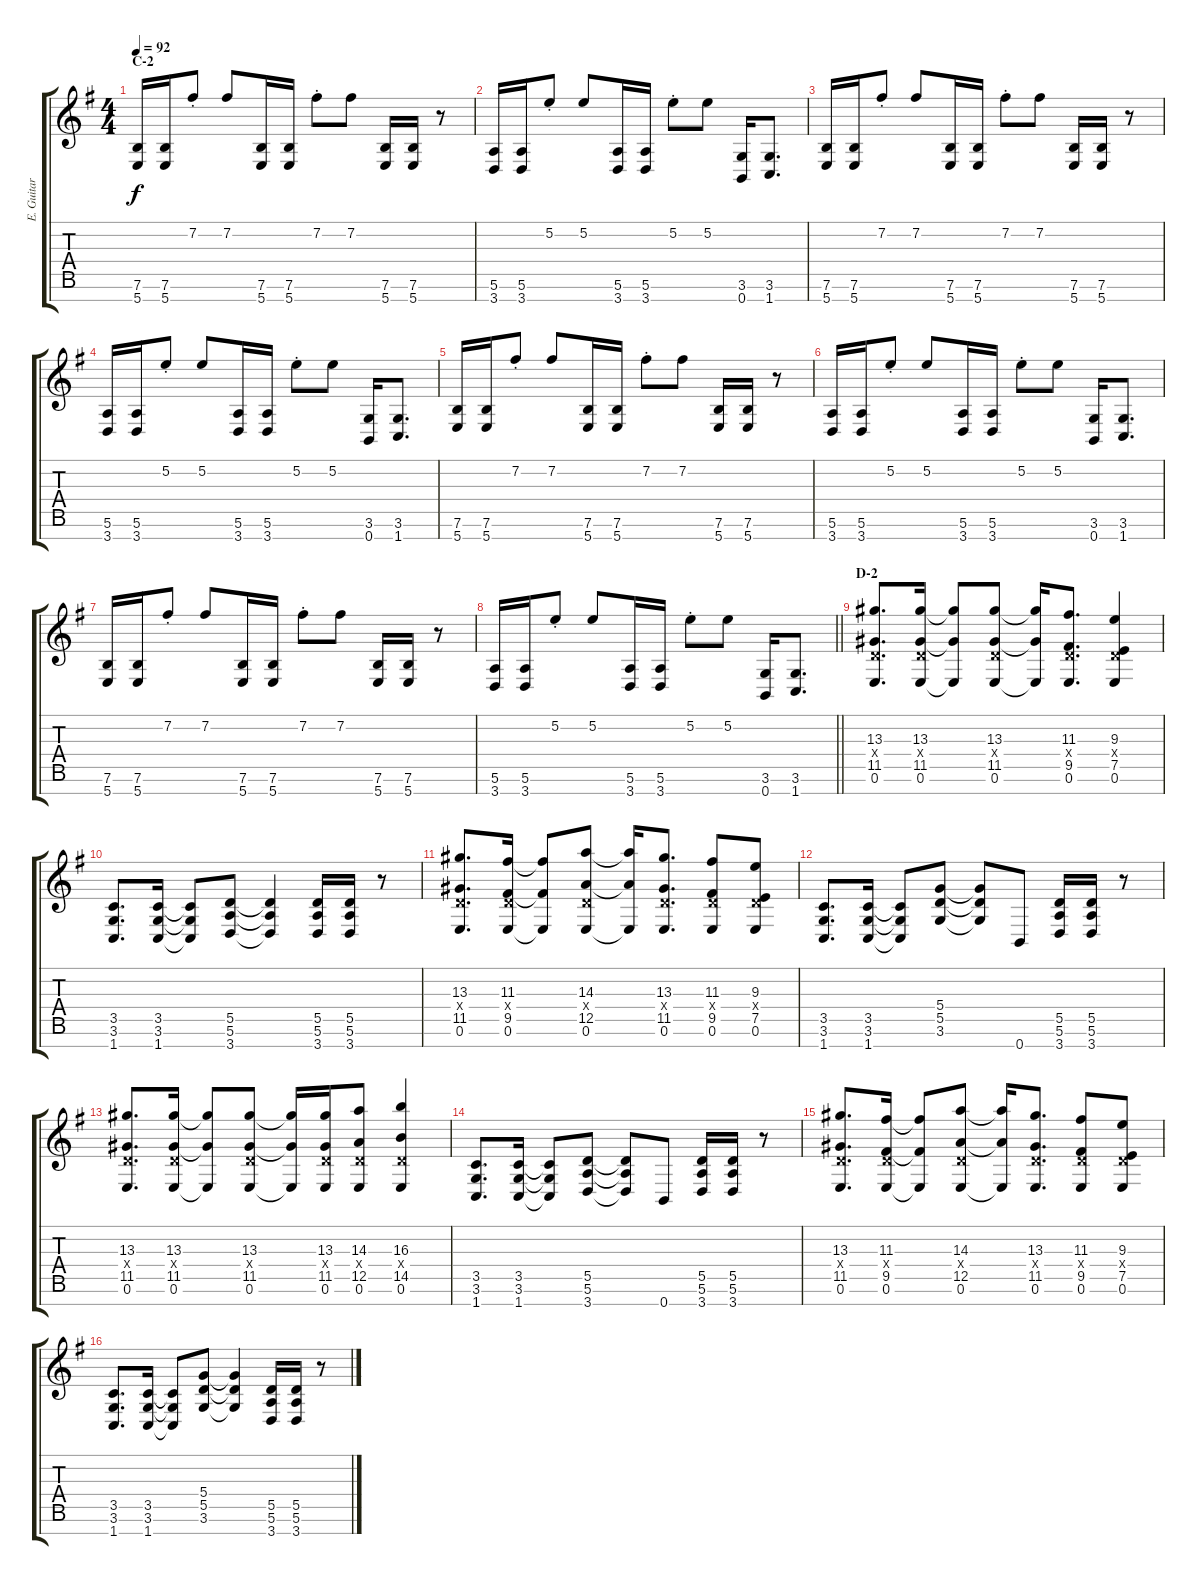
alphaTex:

\track ("E. Guitar II" "E. Guitar ") {instrument overdrivenguitar}
\staff {score tabs}
\tuning (E4 B3 G3 D3 A2 E2 B1) {hide}
\ts (4 4)
\section ("" "C-2")
\tempo 92
\clef g2
\ks eminor
(7.6 5.7).16{dy f} (7.6 5.7).16 7.2{st}.8 7.2.8 (7.6 5.7).16 (7.6 5.7).16 7.2{st}.8 7.2.8 (7.6 5.7).16 (7.6 5.7).16 r.8 |
(5.6 3.7).16 (5.6 3.7).16 5.2{st}.8 5.2.8 (5.6 3.7).16 (5.6 3.7).16 5.2{st}.8 5.2.8 (3.6 0.7).16 (3.6 1.7).8{d} |
(7.6 5.7).16 (7.6 5.7).16 7.2{st}.8 7.2.8 (7.6 5.7).16 (7.6 5.7).16 7.2{st}.8 7.2.8 (7.6 5.7).16 (7.6 5.7).16 r.8 |
(5.6 3.7).16 (5.6 3.7).16 5.2{st}.8 5.2.8 (5.6 3.7).16 (5.6 3.7).16 5.2{st}.8 5.2.8 (3.6 0.7).16 (3.6 1.7).8{d} |
(7.6 5.7).16 (7.6 5.7).16 7.2{st}.8 7.2.8 (7.6 5.7).16 (7.6 5.7).16 7.2{st}.8 7.2.8 (7.6 5.7).16 (7.6 5.7).16 r.8 |
(5.6 3.7).16 (5.6 3.7).16 5.2{st}.8 5.2.8 (5.6 3.7).16 (5.6 3.7).16 5.2{st}.8 5.2.8 (3.6 0.7).16 (3.6 1.7).8{d} |
(7.6 5.7).16 (7.6 5.7).16 7.2{st}.8 7.2.8 (7.6 5.7).16 (7.6 5.7).16 7.2{st}.8 7.2.8 (7.6 5.7).16 (7.6 5.7).16 r.8 |
\barLineRight lightlight
(5.6 3.7).16 (5.6 3.7).16 5.2{st}.8 5.2.8 (5.6 3.7).16 (5.6 3.7).16 5.2{st}.8 5.2.8 (3.6 0.7).16 (3.6 1.7).8{d} |
\section ("" "D-2")
(13.3 0.4{x} 11.5 0.6).8{d} (13.3 0.4{x} 11.5 0.6).16 (13.3{t} 11.5{t} 0.6{t}).8 (13.3 0.4{x} 11.5 0.6).8 (13.3{t} 11.5{t} 0.6{t}).16 (11.3 0.4{x} 9.5 0.6).8{d} (9.3 0.4{x} 7.5 0.6).4 |
(3.5 3.6 1.7).8{d} (3.5 3.6 1.7).16 (3.5{t} 3.6{t} 1.7{t}).8 (5.5 5.6 3.7).8 (5.5{t} 5.6{t} 3.7{t}).4 (5.5 5.6 3.7).16 (5.5 5.6 3.7).16 r.8 |
(13.3 0.4{x} 11.5 0.6).8{d} (11.3 0.4{x} 9.5 0.6).16 (11.3{t} 9.5{t} 0.6{t}).8 (14.3 0.4{x} 12.5 0.6).8 (14.3{t} 12.5{t} 0.6{t}).16 (13.3 0.4{x} 11.5 0.6).8{d} (11.3 0.4{x} 9.5 0.6).8 (9.3 0.4{x} 7.5 0.6).8 |
(3.5 3.6 1.7).8{d} (3.5 3.6 1.7).16 (3.5{t} 3.6{t} 1.7{t}).8 (5.4 5.5 3.6).8 (5.4{t} 5.5{t} 3.6{t}).8 0.7.8 (5.5 5.6 3.7).16 (5.5 5.6 3.7).16 r.8 |
(13.3 0.4{x} 11.5 0.6).8{d} (13.3 0.4{x} 11.5 0.6).16 (13.3{t} 11.5{t} 0.6{t}).8 (13.3 0.4{x} 11.5 0.6).8 (13.3{t} 11.5{t} 0.6{t}).16 (13.3 0.4{x} 11.5 0.6).16 (14.3 0.4{x} 12.5 0.6).8 (16.3 0.4{x} 14.5 0.6).4 |
(3.5 3.6 1.7).8{d} (3.5 3.6 1.7).16 (3.5{t} 3.6{t} 1.7{t}).8 (5.5 5.6 3.7).8 (5.5{t} 5.6{t} 3.7{t}).8 0.7.8 (5.5 5.6 3.7).16 (5.5 5.6 3.7).16 r.8 |
(13.3 0.4{x} 11.5 0.6).8{d} (11.3 0.4{x} 9.5 0.6).16 (11.3{t} 9.5{t} 0.6{t}).8 (14.3 0.4{x} 12.5 0.6).8 (14.3{t} 12.5{t} 0.6{t}).16 (13.3 0.4{x} 11.5 0.6).8{d} (11.3 0.4{x} 9.5 0.6).8 (9.3 0.4{x} 7.5 0.6).8 |
(3.5 3.6 1.7).8{d} (3.5 3.6 1.7).16 (3.5{t} 3.6{t} 1.7{t}).8 (5.4 5.5 3.6).8 (5.4{t} 5.5{t} 3.6{t}).4 (5.5 5.6 3.7).16 (5.5 5.6 3.7).16 r.8
